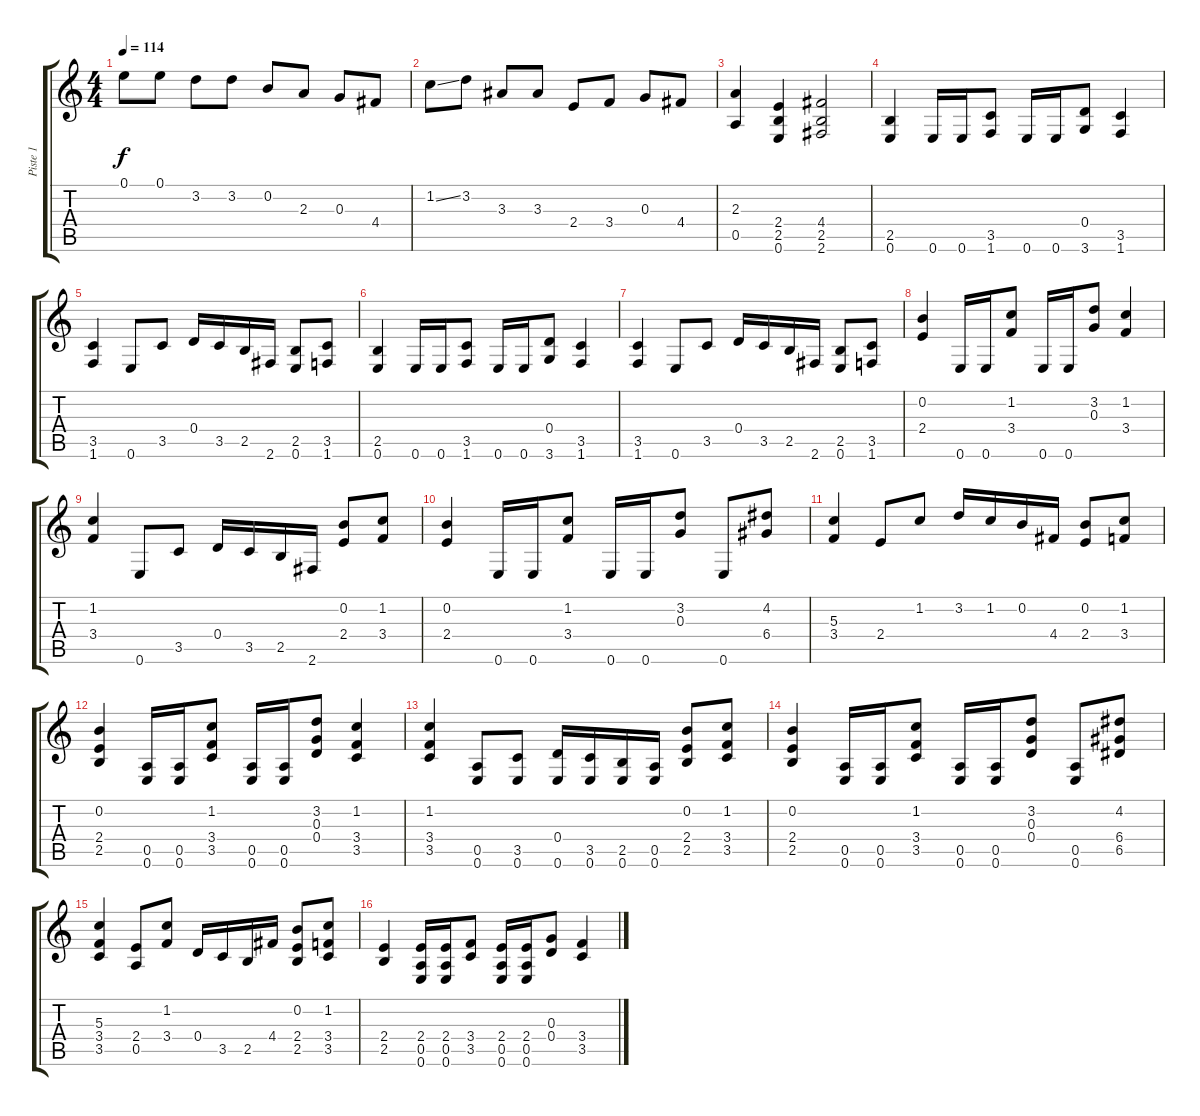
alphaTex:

\track ("Piste 1" "Piste 1") {instrument acousticguitarsteel}
\staff {score tabs}
\tuning (E4 B3 G3 D3 A2 E2) {hide}
\ts (4 4)
\tempo 114
\clef g2
\ks c
0.1.8{dy f} 0.1.8 3.2.8 3.2.8 0.2.8 2.3.8 0.3.8 4.4.8 |
1.2{ss}.8 3.2.8 3.3.8 3.3.8 2.4.8 3.4.8 0.3.8 4.4.8 |
(2.3 0.5).4 (2.4 2.5 0.6).4 (4.4 2.5 2.6).2 |
(2.5 0.6).4 0.6.16 0.6.16 (3.5 1.6).8 0.6.16 0.6.16 (0.4 3.6).8 (3.5 1.6).4 |
(3.5 1.6).4 0.6.8 3.5.8 0.4.16 3.5.16 2.5.16 2.6.16 (2.5 0.6).8 (3.5 1.6).8 |
(2.5 0.6).4 0.6.16 0.6.16 (3.5 1.6).8 0.6.16 0.6.16 (0.4 3.6).8 (3.5 1.6).4 |
(3.5 1.6).4 0.6.8 3.5.8 0.4.16 3.5.16 2.5.16 2.6.16 (2.5 0.6).8 (3.5 1.6).8 |
(0.2 2.4).4 0.6.16 0.6.16 (1.2 3.4).8 0.6.16 0.6.16 (3.2 0.3).8 (1.2 3.4).4 |
(1.2 3.4).4 0.6.8 3.5.8 0.4.16 3.5.16 2.5.16 2.6.16 (0.2 2.4).8 (1.2 3.4).8 |
(0.2 2.4).4 0.6.16 0.6.16 (1.2 3.4).8 0.6.16 0.6.16 (3.2 0.3).8 0.6.8 (4.2 6.4).8 |
(5.3 3.4).4 2.4.8 1.2.8 3.2.16 1.2.16 0.2.16 4.4.16 (0.2 2.4).8 (1.2 3.4).8 |
(0.2 2.4 2.5).4 (0.5 0.6).16 (0.5 0.6).16 (1.2 3.4 3.5).8 (0.5 0.6).16 (0.5 0.6).16 (3.2 0.3 0.4).8 (1.2 3.4 3.5).4 |
(1.2 3.4 3.5).4 (0.5 0.6).8 (3.5 0.6).8 (0.4 0.6).16 (3.5 0.6).16 (2.5 0.6).16 (0.5 0.6).16 (0.2 2.4 2.5).8 (1.2 3.4 3.5).8 |
(0.2 2.4 2.5).4 (0.5 0.6).16 (0.5 0.6).16 (1.2 3.4 3.5).8 (0.5 0.6).16 (0.5 0.6).16 (3.2 0.3 0.4).8 (0.5 0.6).8 (4.2 6.4 6.5).8 |
(5.3 3.4 3.5).4 (2.4 0.5).8 (1.2 3.4).8 0.4.16 3.5.16 2.5.16 4.4.16 (0.2 2.4 2.5).8 (1.2 3.4 3.5).8 |
(2.4 2.5).4 (2.4 0.5 0.6).16 (2.4 0.5 0.6).16 (3.4 3.5).8 (2.4 0.5 0.6).16 (2.4 0.5 0.6).16 (0.3 0.4).8 (3.4 3.5).4
